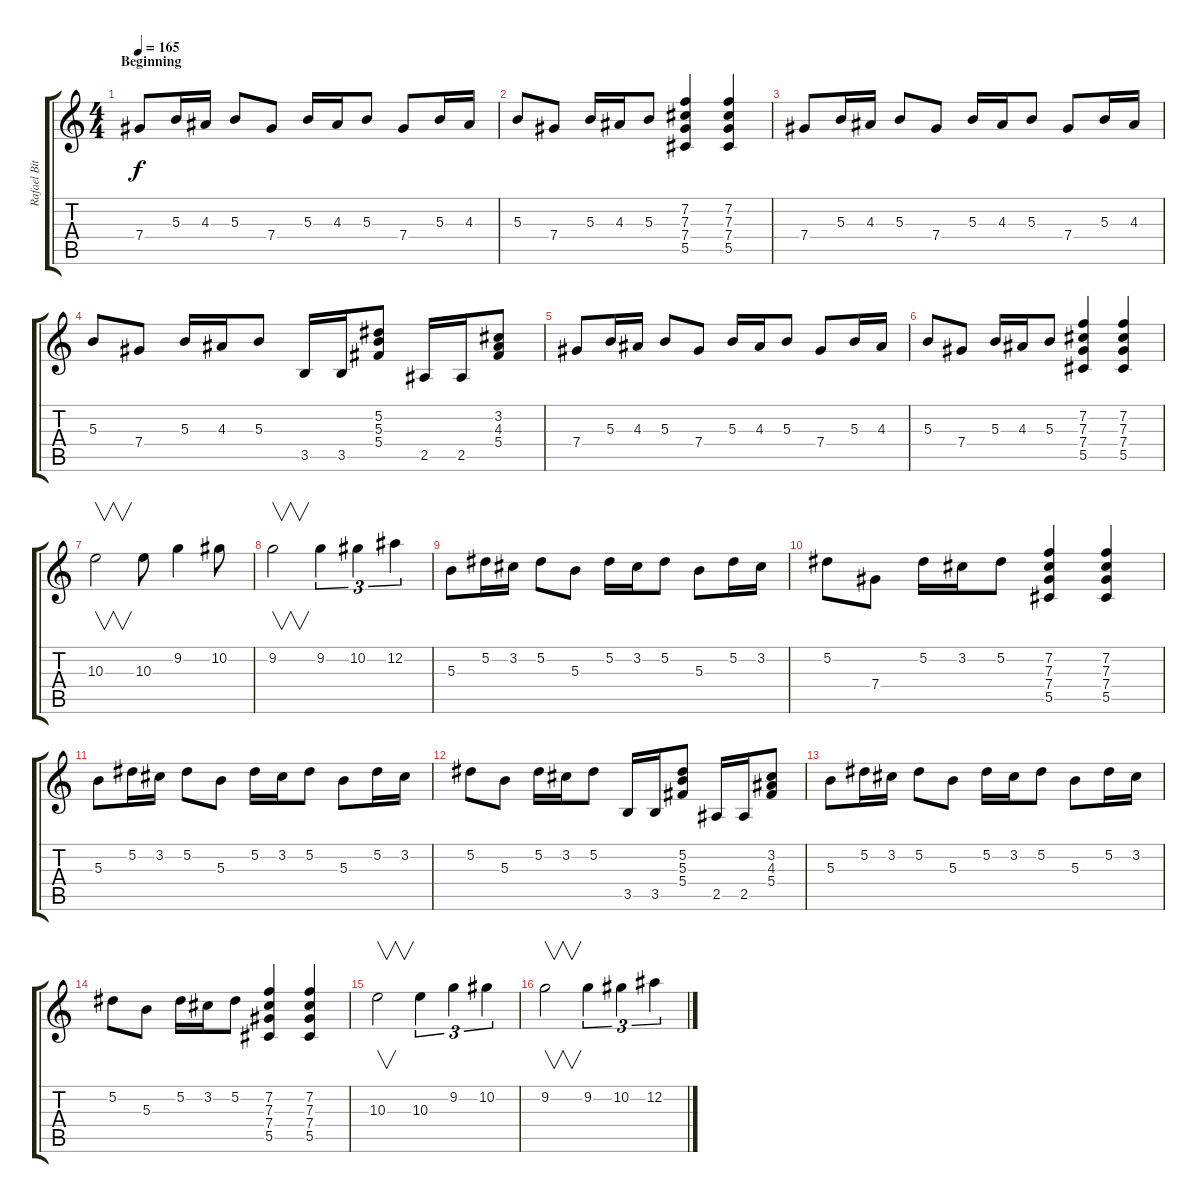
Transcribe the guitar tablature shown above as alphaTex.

\track ("Rafael Bittencourt" "Rafael Bit") {instrument distortionguitar}
\staff {score tabs}
\tuning (Eb4 Bb3 Gb3 Db3 Ab2 Eb2) {hide}
\ts (4 4)
\section ("" "Beginning")
\tempo 165
\clef g2
\ks c
7.4.8{dy f instrument distortionguitar} 5.3.16 4.3.16 5.3.8 7.4.8 5.3.16 4.3.16 5.3.8 7.4.8 5.3.16 4.3.16 |
5.3.8 7.4.8 5.3.16 4.3.16 5.3.8 (7.2 7.3 7.4 5.5).4 (7.2 7.3 7.4 5.5).4 |
7.4.8 5.3.16 4.3.16 5.3.8 7.4.8 5.3.16 4.3.16 5.3.8 7.4.8 5.3.16 4.3.16 |
5.3.8 7.4.8 5.3.16 4.3.16 5.3.8 3.5.16 3.5.16 (5.2 5.3 5.4).8 2.5.16 2.5.16 (3.2 4.3 5.4).8 |
7.4.8 5.3.16 4.3.16 5.3.8 7.4.8 5.3.16 4.3.16 5.3.8 7.4.8 5.3.16 4.3.16 |
5.3.8 7.4.8 5.3.16 4.3.16 5.3.8 (7.2 7.3 7.4 5.5).4 (7.2 7.3 7.4 5.5).4 |
10.3.2{v volume 16} 10.3.8 9.2.4 10.2.8 |
9.2.2{v} 9.2.4{tu (3 2)} 10.2.4{tu (3 2)} 12.2.4{tu (3 2)} |
5.3.8{volume 14} 5.2.16 3.2.16 5.2.8 5.3.8 5.2.16 3.2.16 5.2.8 5.3.8 5.2.16 3.2.16 |
5.2.8 7.4.8 5.2.16 3.2.16 5.2.8 (7.2 7.3 7.4 5.5).4 (7.2 7.3 7.4 5.5).4 |
5.3.8 5.2.16 3.2.16 5.2.8 5.3.8 5.2.16 3.2.16 5.2.8 5.3.8 5.2.16 3.2.16 |
5.2.8 5.3.8 5.2.16 3.2.16 5.2.8 3.5.16 3.5.16 (5.2 5.3 5.4).8 2.5.16 2.5.16 (3.2 4.3 5.4).8 |
5.3.8 5.2.16 3.2.16 5.2.8 5.3.8 5.2.16 3.2.16 5.2.8 5.3.8 5.2.16 3.2.16 |
5.2.8 5.3.8 5.2.16 3.2.16 5.2.8 (7.2 7.3 7.4 5.5).4 (7.2 7.3 7.4 5.5).4 |
10.3.2{v volume 16} 10.3.4{tu (3 2)} 9.2.4{tu (3 2)} 10.2.4{tu (3 2)} |
9.2.2{v} 9.2.4{tu (3 2)} 10.2.4{tu (3 2)} 12.2.4{tu (3 2)}
